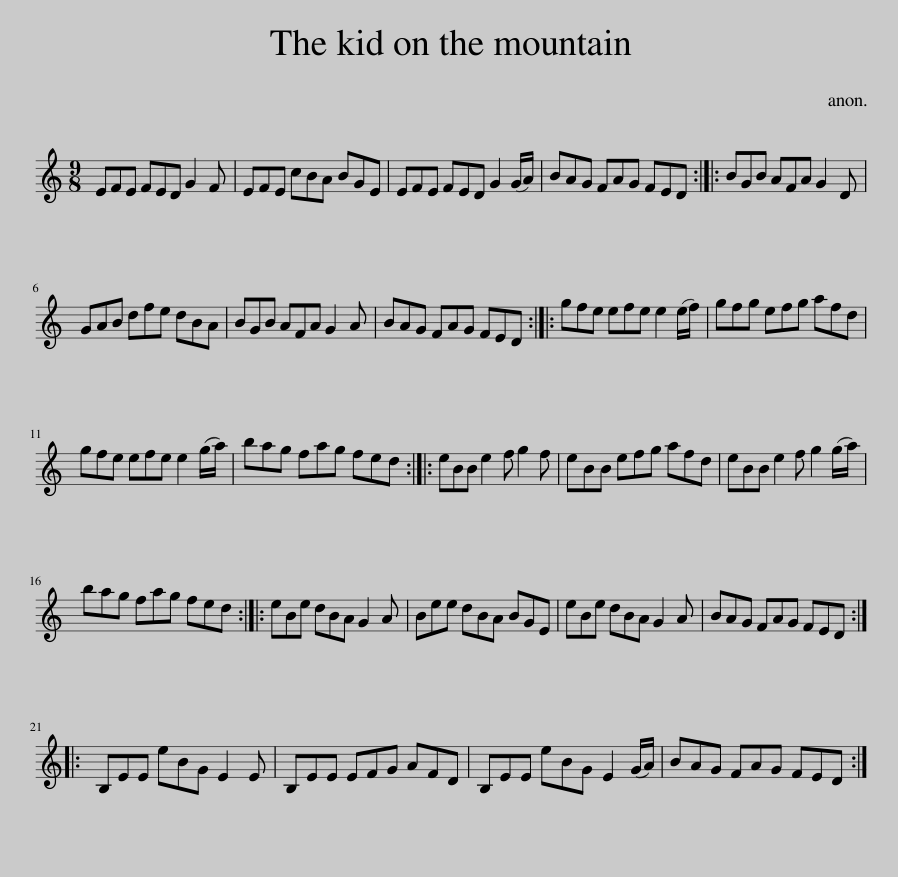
X:1
L:1/8
M:9/8
I:linebreak $
K:C
V:1 treble
V:1
 EFE FED G2 F | EFE cBA BGE | EFE FED G2 (G/A/) | BAG FAG FED :: BGB AFA G2 D |$ %5
 GAB dfe dBA | BGB AFA G2 A | BAG FAG FED :: gfe efe e2 (e/f/) | gfg efg afd |$ %10
 gfe efe e2 (g/a/) | bag fag fed :: eBB e2 f g2 f | eBB efg afd | eBB e2 f g2 (g/a/) |$ %15
 bag fag fed :: eBe dBA G2 A | Bee dBA BGE | eBe dBA G2 A | BAG FAG FED ::$ %20
 B,EE eBG E2 E | B,EE EFG AFD | B,EE eBG E2 (G/A/) | BAG FAG FED :| %24
